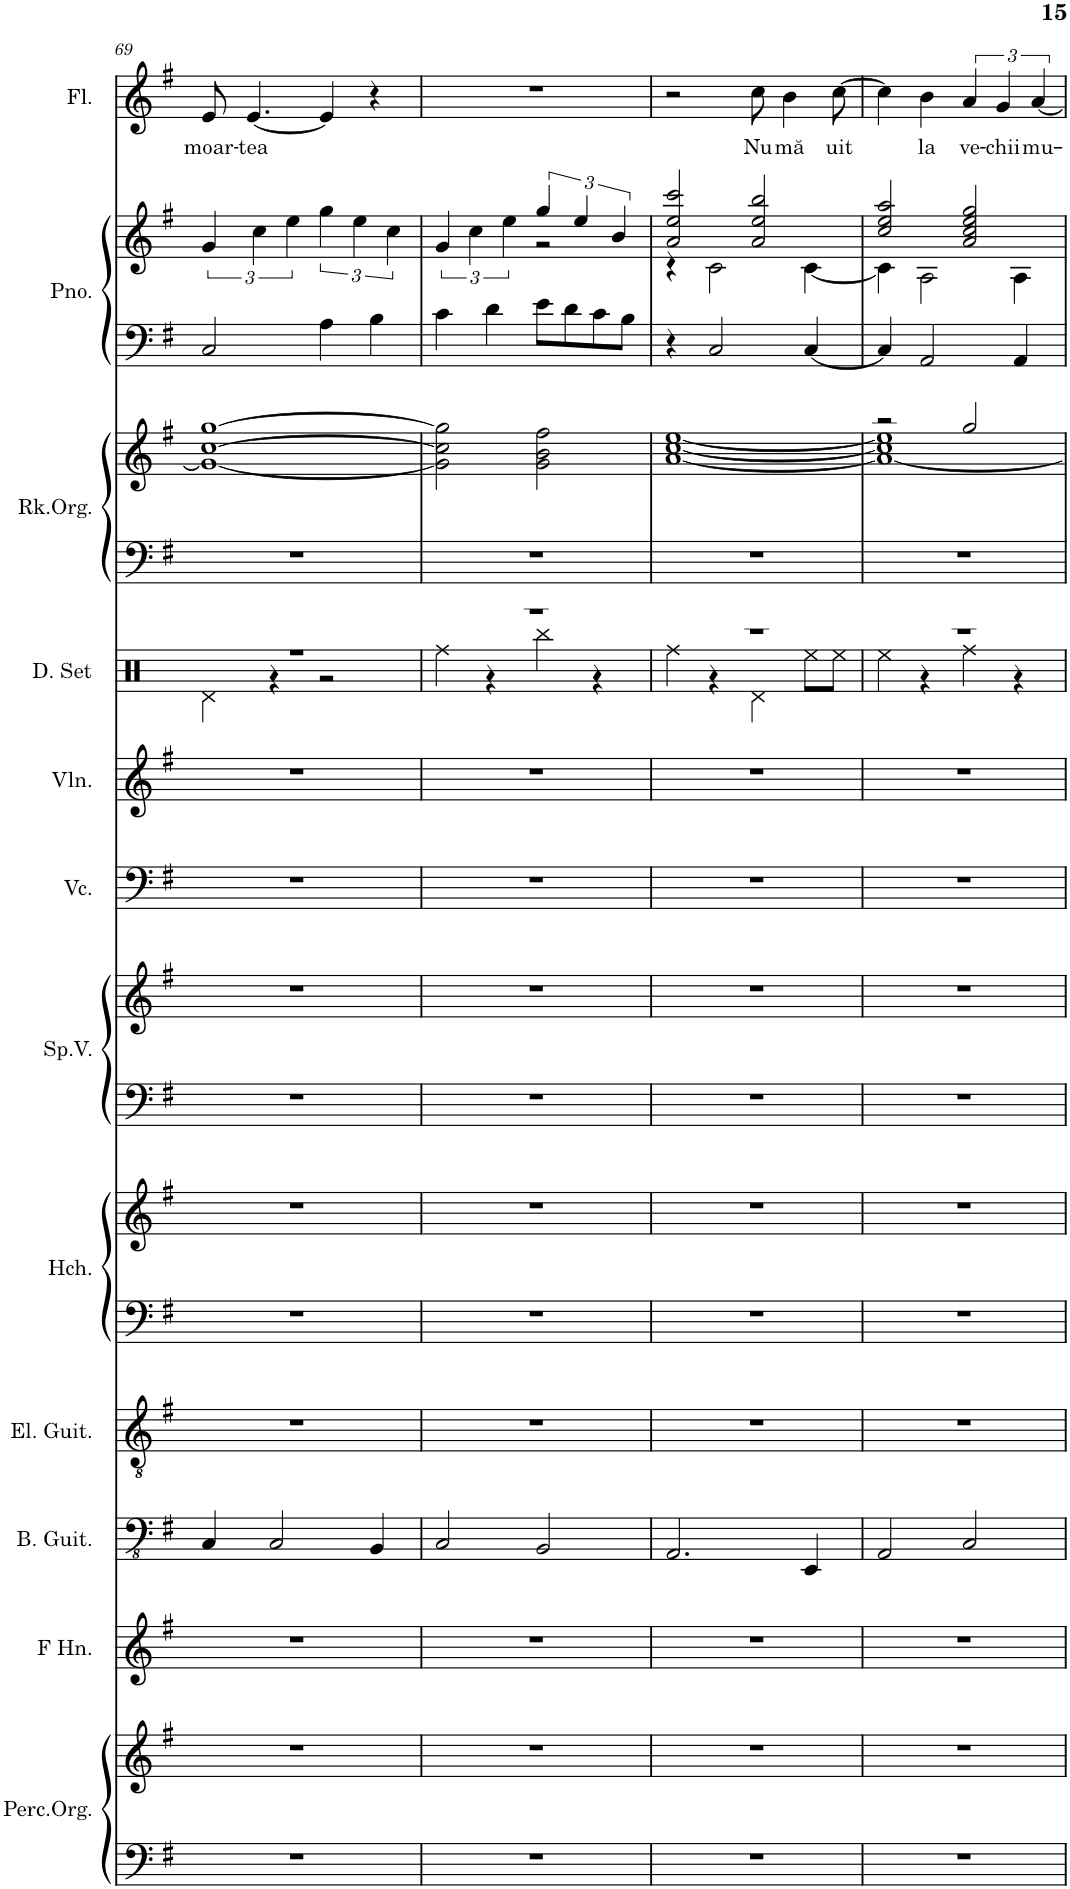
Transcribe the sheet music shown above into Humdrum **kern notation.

**kern	**kern	**kern	**kern	**kern	**kern	**kern	**kern	**kern	**kern	**kern	**kern	**kern	**kern	**kern	**kern	**kern	**text
*part12	*part12	*part11	*part10	*part9	*part8	*part8	*part7	*part7	*part6	*part5	*part4	*part3	*part3	*part2	*part2	*part1	*part1
*staff17	*staff16	*staff15	*staff14	*staff13	*staff12	*staff11	*staff10	*staff9	*staff8	*staff7	*staff6	*staff5	*staff4	*staff3	*staff2	*staff1	*staff1
*I"Perc.Organ	*	*I"Horn in F	*I"Bass Guitar	*I"Electric Guitar	*I"Harpsichord	*	*I"Space Voice	*	*I"Violoncello	*I"Violin	*I"Drumset	*I"Rock Organ	*	*I"Piano	*	*I"Flute	*
*I'Perc.Org.	*	*	*I'B. Guit.	*I'El. Guit.	*I'Hch.	*	*I'Sp.V.	*	*I'Vc.	*I'Vln.	*I'D. Set	*I'Rk.Org.	*	*I'Pno.	*	*I'Fl.	*
!!LO:PB:g=z
*clefF4	*clefG2	*clefG2	*clefFv4	*clefGv2	*clefF4	*clefG2	*clefF4	*clefG2	*clefF4	*clefG2	*clefX	*clefF4	*clefG2	*clefF4	*clefG2	*clefG2	*
*k[f#]	*k[f#]	*k[f#]	*k[f#]	*k[f#]	*k[f#]	*k[f#]	*k[f#]	*k[f#]	*k[f#]	*k[f#]	*k[]	*k[f#]	*k[f#]	*k[f#]	*k[f#]	*k[f#]	*
*M4/4	*M4/4	*M4/4	*M4/4	*M4/4	*M4/4	*M4/4	*M4/4	*M4/4	*M4/4	*M4/4	*M4/4	*M4/4	*M4/4	*M4/4	*M4/4	*M4/4	*
=69	=69	=69	=69	=69	=69	=69	=69	=69	=69	=69	=69	=69	=69	=69	=69	=69	=69
*	*	*	*	*	*	*	*	*	*	*	*^	*	*	*	*	*	*
!	!	!	!	!	!	!	!	!	!	!	!	!	!	!	!	!	!	!LO:LY:b
1r	1r	1r	4CC/	1r	1r	1r	1r	1r	1r	1r	1r	4Rd\	1r	1g_ [1cc [1gg	2C/	6g/	8e/	moar-
!	!	!	!	!	!	!	!	!	!	!	!	!	!	!	!	!	!	!LO:LY:b
.	.	.	.	.	.	.	.	.	.	.	.	.	.	.	.	.	[4.e/	-tea
.	.	.	.	.	.	.	.	.	.	.	.	.	.	.	.	6cc\	.	.
.	.	.	2CC/	.	.	.	.	.	.	.	.	4r	.	.	.	.	.	.
.	.	.	.	.	.	.	.	.	.	.	.	.	.	.	.	6ee\	.	.
.	.	.	.	.	.	.	.	.	.	.	.	2r	.	.	4A\	6gg\	4e/]	.
.	.	.	.	.	.	.	.	.	.	.	.	.	.	.	.	6ee\	.	.
.	.	.	4BBB/	.	.	.	.	.	.	.	.	.	.	.	4B\	.	4r	.
.	.	.	.	.	.	.	.	.	.	.	.	.	.	.	.	6cc\	.	.
=70	=70	=70	=70	=70	=70	=70	=70	=70	=70	=70	=70	=70	=70	=70	=70	=70	=70	=70
*	*	*	*	*	*	*	*	*	*	*	*	*	*	*	*	*^	*	*
1r	1r	1r	2CC/	1r	1r	1r	1r	1r	1r	1r	1r	4Rff\	1r	2g\] 2cc\] 2gg\]	4c\	6g/	2ryy	1r	.
.	.	.	.	.	.	.	.	.	.	.	.	.	.	.	.	6cc\	.	.	.
.	.	.	.	.	.	.	.	.	.	.	.	4r	.	.	4d\	.	.	.	.
.	.	.	.	.	.	.	.	.	.	.	.	.	.	.	.	6ee\	.	.	.
.	.	.	2BBB/	.	.	.	.	.	.	.	.	4Rbb\	.	2g\ 2b\ 2ff#\	8e\L	6gg/	2r	.	.
.	.	.	.	.	.	.	.	.	.	.	.	.	.	.	8d\	.	.	.	.
.	.	.	.	.	.	.	.	.	.	.	.	.	.	.	.	6ee/	.	.	.
.	.	.	.	.	.	.	.	.	.	.	.	4r	.	.	8c\	.	.	.	.
.	.	.	.	.	.	.	.	.	.	.	.	.	.	.	.	6b/	.	.	.
.	.	.	.	.	.	.	.	.	.	.	.	.	.	.	8B\J	.	.	.	.
=71	=71	=71	=71	=71	=71	=71	=71	=71	=71	=71	=71	=71	=71	=71	=71	=71	=71	=71	=71
1r	1r	1r	2.AAA/	1r	1r	1r	1r	1r	1r	1r	1r	4Rff\	1r	[1a [1cc [1ee	4r	2a/ 2ee/ 2ccc/	4r	2r	.
.	.	.	.	.	.	.	.	.	.	.	.	4r	.	.	2C/	.	2c\	.	.
!	!	!	!	!	!	!	!	!	!	!	!	!	!	!	!	!	!	!	!LO:LY:b
.	.	.	.	.	.	.	.	.	.	.	.	4Rd\	.	.	.	2a/ 2ee/ 2bb/	.	8cc\	Nu
!	!	!	!	!	!	!	!	!	!	!	!	!	!	!	!	!	!	!	!LO:LY:b
.	.	.	.	.	.	.	.	.	.	.	.	.	.	.	.	.	.	4b\	mă
.	.	.	4EEE/	.	.	.	.	.	.	.	.	8Ree\L	.	.	[4C/	.	[4c\	.	.
!	!	!	!	!	!	!	!	!	!	!	!	!	!	!	!	!	!	!	!LO:LY:b
.	.	.	.	.	.	.	.	.	.	.	.	8Ree\J	.	.	.	.	.	[8cc\	uit
=72	=72	=72	=72	=72	=72	=72	=72	=72	=72	=72	=72	=72	=72	=72	=72	=72	=72	=72	=72
*	*	*	*	*	*	*	*	*	*	*	*	*	*	*^	*	*	*	*	*
1r	1r	1r	2AAA/	1r	1r	1r	1r	1r	1r	1r	1r	4Ree\	1r	2r	1a_ 1cc] 1ee]	4C/]	2cc/ 2ee/ 2aa/	4c\]	4cc\]	.
!	!	!	!	!	!	!	!	!	!	!	!	!	!	!	!	!	!	!	!	!LO:LY:b
.	.	.	.	.	.	.	.	.	.	.	.	4r	.	.	.	2AA/	.	2A\	4b\	la
!	!	!	!	!	!	!	!	!	!	!	!	!	!	!	!	!	!	!	!	!LO:LY:b
.	.	.	2CC/	.	.	.	.	.	.	.	.	4Rff\	.	2gg/	.	.	2a/ 2cc/ 2ee/ 2gg/	.	6a/	ve-
!	!	!	!	!	!	!	!	!	!	!	!	!	!	!	!	!	!	!	!	!LO:LY:b
.	.	.	.	.	.	.	.	.	.	.	.	.	.	.	.	.	.	.	6g/	-chii
.	.	.	.	.	.	.	.	.	.	.	.	4r	.	.	.	4AA/	.	4A\	.	.
!	!	!	!	!	!	!	!	!	!	!	!	!	!	!	!	!	!	!	!	!LO:LY:b
.	.	.	.	.	.	.	.	.	.	.	.	.	.	.	.	.	.	.	[6a/	mu-
*	*	*	*	*	*	*	*	*	*	*	*v	*v	*	*v	*v	*	*v	*v	*	*
=	=	=	=	=	=	=	=	=	=	=	=	=	=	=	=	=	=
*-	*-	*-	*-	*-	*-	*-	*-	*-	*-	*-	*-	*-	*-	*-	*-	*-	*-
